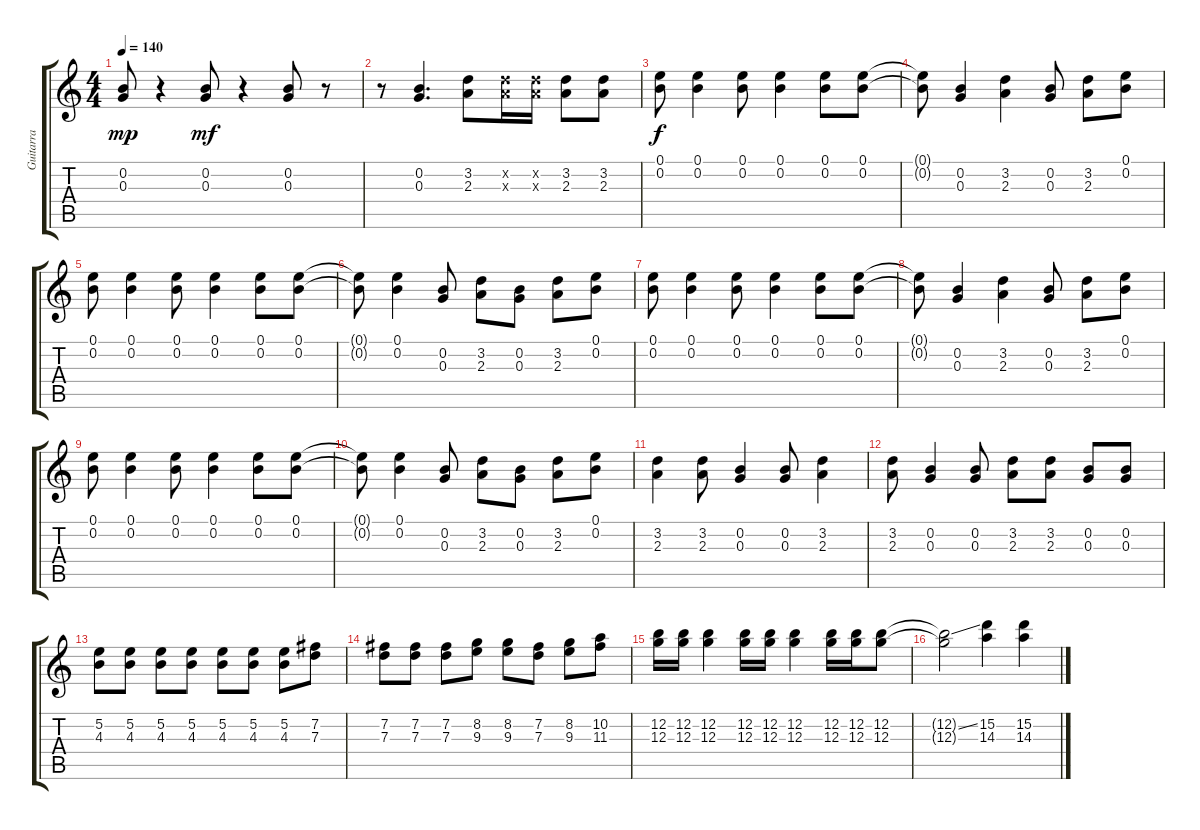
\track ("Guitarra" "Guitarra") {instrument overdrivenguitar}
\staff {score tabs}
\tuning (E4 B3 G3 D3 A2 E2) {hide}
\ts (4 4)
\tempo 140
\clef g2
\ks c
(0.2 0.3).8{dy mp} r.4 (0.2 0.3).8{dy mf} r.4 (0.2 0.3).8 r.8 |
r.8 (0.2 0.3).4{d} (3.2 2.3).8 (3.2{x} 2.3{x}).16 (3.2{x} 2.3{x}).16 (3.2 2.3).8 (3.2 2.3).8 |
(0.1 0.2).8{dy f} (0.1 0.2).4 (0.1 0.2).8 (0.1 0.2).4 (0.1 0.2).8 (0.1 0.2).8 |
(0.1{t} 0.2{t}).8 (0.2 0.3).4 (3.2 2.3).4 (0.2 0.3).8 (3.2 2.3).8 (0.1 0.2).8 |
(0.1 0.2).8 (0.1 0.2).4 (0.1 0.2).8 (0.1 0.2).4 (0.1 0.2).8 (0.1 0.2).8 |
(0.1{t} 0.2{t}).8 (0.1 0.2).4 (0.2 0.3).8 (3.2 2.3).8 (0.2 0.3).8 (3.2 2.3).8 (0.1 0.2).8 |
(0.1 0.2).8 (0.1 0.2).4 (0.1 0.2).8 (0.1 0.2).4 (0.1 0.2).8 (0.1 0.2).8 |
(0.1{t} 0.2{t}).8 (0.2 0.3).4 (3.2 2.3).4 (0.2 0.3).8 (3.2 2.3).8 (0.1 0.2).8 |
(0.1 0.2).8 (0.1 0.2).4 (0.1 0.2).8 (0.1 0.2).4 (0.1 0.2).8 (0.1 0.2).8 |
(0.1{t} 0.2{t}).8 (0.1 0.2).4 (0.2 0.3).8 (3.2 2.3).8 (0.2 0.3).8 (3.2 2.3).8 (0.1 0.2).8 |
(3.2 2.3).4 (3.2 2.3).8 (0.2 0.3).4 (0.2 0.3).8 (3.2 2.3).4 |
(3.2 2.3).8 (0.2 0.3).4 (0.2 0.3).8 (3.2 2.3).8 (3.2 2.3).8 (0.2 0.3).8 (0.2 0.3).8 |
(5.2 4.3).8 (5.2 4.3).8 (5.2 4.3).8 (5.2 4.3).8 (5.2 4.3).8 (5.2 4.3).8 (5.2 4.3).8 (7.2 7.3).8 |
(7.2 7.3).8 (7.2 7.3).8 (7.2 7.3).8 (8.2 9.3).8 (8.2 9.3).8 (7.2 7.3).8 (8.2 9.3).8 (10.2 11.3).8 |
(12.2 12.3).16 (12.2 12.3).16 (12.2 12.3).4 (12.2 12.3).16 (12.2 12.3).16 (12.2 12.3).4 (12.2 12.3).16 (12.2 12.3).16 (12.2 12.3).8 |
(12.2{ss t} 12.3{t}).2 (15.2 14.3).4 (15.2 14.3).4
